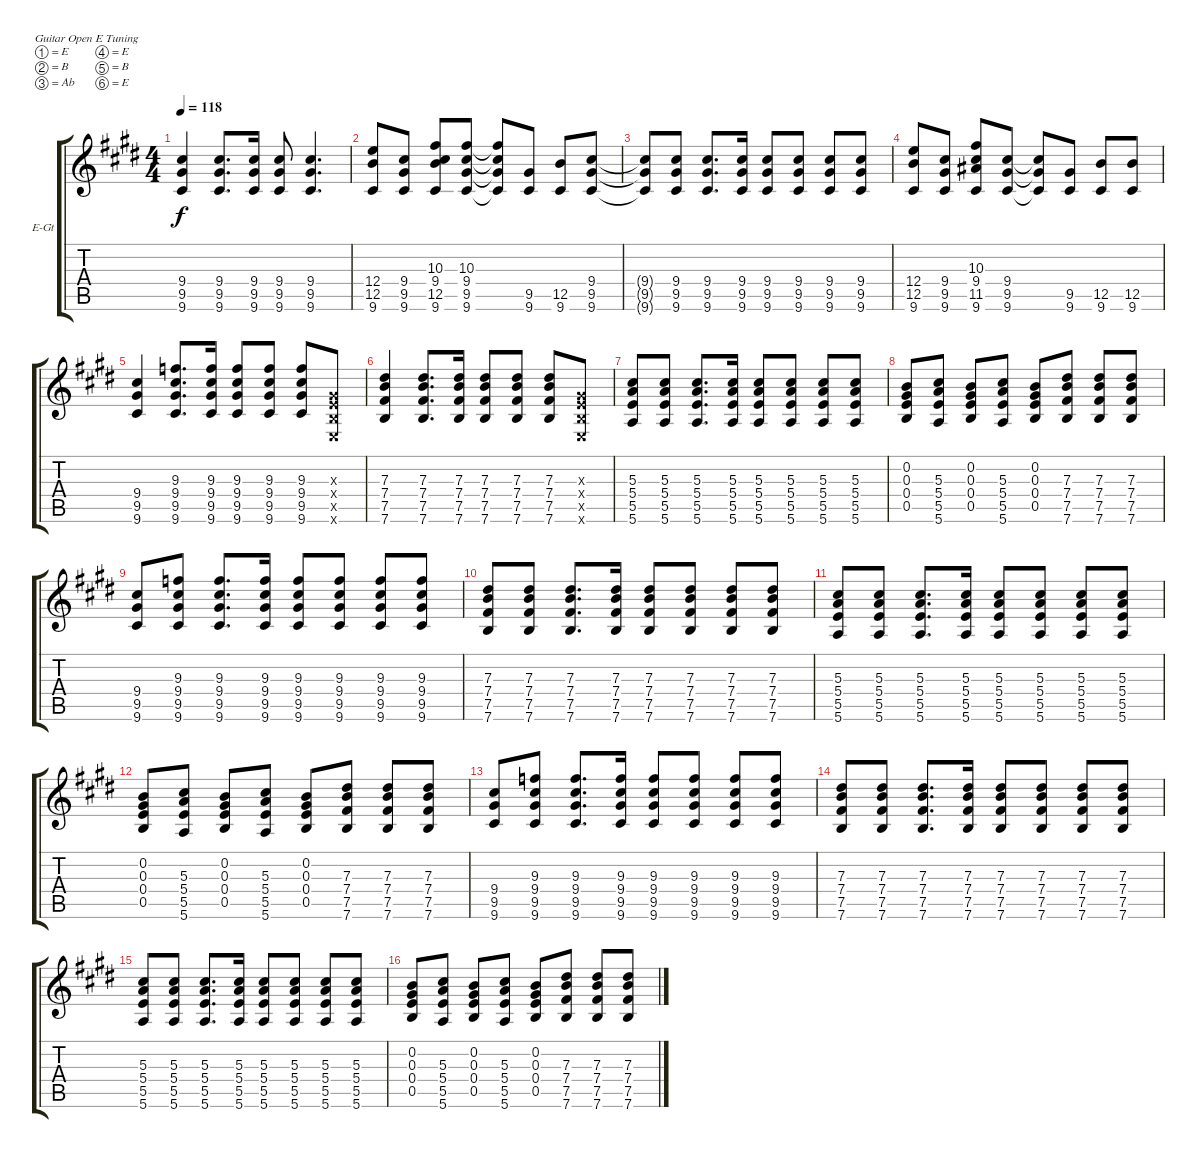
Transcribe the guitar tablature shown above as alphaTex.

\bracketExtendMode groupsimilarinstruments
\firstSystemTrackNameOrientation horizontal
\otherSystemsTrackNameOrientation horizontal
\track ("Rythm (Dbl Track)" "E-Gt") {instrument electricguitarjazz}
\staff {score tabs}
\tuning (E4 B3 Ab3 E3 B2 E2)
\ts (4 4)
\tempo 118
\clef g2
\ks e
(9.4 9.5 9.6).4{dy f} (9.4 9.5 9.6).8{d} (9.4 9.5 9.6).16 (9.4 9.5 9.6).8 (9.4 9.5 9.6).4{d} |
(12.4 12.5 9.6).8 (9.4 9.5 9.6).8 (10.3 9.4 12.5 9.6).8 (10.3 9.4 9.5 9.6).8 (10.3{t} 9.4{t} 9.5{t} 9.6{t}).8 (9.5 9.6).8 (12.5 9.6).8 (9.4 9.5 9.6).8 |
(9.4{t} 9.5{t} 9.6{t}).8 (9.4 9.5 9.6).8 (9.4 9.5 9.6).8{d} (9.4 9.5 9.6).16 (9.4 9.5 9.6).8 (9.4 9.5 9.6).8 (9.4 9.5 9.6).8 (9.4 9.5 9.6).8 |
(12.4 12.5 9.6).8 (9.4 9.5 9.6).8 (10.3 9.4 11.5 9.6).8 (9.4 9.5 9.6).8 (9.4{t} 9.5{t} 9.6{t}).8 (9.5 9.6).8 (12.5 9.6).8 (12.5 9.6).8 |
(9.4 9.5 9.6).4 (9.3 9.4 9.5 9.6).8{d} (9.3 9.4 9.5 9.6).16 (9.3 9.4 9.5 9.6).8 (9.3 9.4 9.5 9.6).8 (9.3 9.4 9.5 9.6).8 (0.3{x} 0.4{x} 0.5{x} 0.6{x}).8 |
(7.3 7.4 7.5 7.6).4 (7.3 7.4 7.5 7.6).8{d} (7.3 7.4 7.5 7.6).16 (7.3 7.4 7.5 7.6).8 (7.3 7.4 7.5 7.6).8 (7.3 7.4 7.5 7.6).8 (0.3{x} 0.4{x} 0.5{x} 0.6{x}).8 |
(5.3 5.4 5.5 5.6).8 (5.3 5.4 5.5 5.6).8 (5.3 5.4 5.5 5.6).8{d} (5.3 5.4 5.5 5.6).16 (5.3 5.4 5.5 5.6).8 (5.3 5.4 5.5 5.6).8 (5.3 5.4 5.5 5.6).8 (5.3 5.4 5.5 5.6).8 |
(0.2 0.3 0.4 0.5).8 (5.3 5.4 5.5 5.6).8 (0.2 0.3 0.4 0.5).8 (5.3 5.4 5.5 5.6).8 (0.2 0.3 0.4 0.5).8 (7.3 7.4 7.5 7.6).8 (7.3 7.4 7.5 7.6).8 (7.3 7.4 7.5 7.6).8 |
(9.4 9.5 9.6).8 (9.3 9.4 9.5 9.6).8 (9.3 9.4 9.5 9.6).8{d} (9.3 9.4 9.5 9.6).16 (9.3 9.4 9.5 9.6).8 (9.3 9.4 9.5 9.6).8 (9.3 9.4 9.5 9.6).8 (9.3 9.4 9.5 9.6).8 |
(7.3 7.4 7.5 7.6).8 (7.3 7.4 7.5 7.6).8 (7.3 7.4 7.5 7.6).8{d} (7.3 7.4 7.5 7.6).16 (7.3 7.4 7.5 7.6).8 (7.3 7.4 7.5 7.6).8 (7.3 7.4 7.5 7.6).8 (7.3 7.4 7.5 7.6).8 |
(5.3 5.4 5.5 5.6).8 (5.3 5.4 5.5 5.6).8 (5.3 5.4 5.5 5.6).8{d} (5.3 5.4 5.5 5.6).16 (5.3 5.4 5.5 5.6).8 (5.3 5.4 5.5 5.6).8 (5.3 5.4 5.5 5.6).8 (5.3 5.4 5.5 5.6).8 |
(0.2 0.3 0.4 0.5).8 (5.3 5.4 5.5 5.6).8 (0.2 0.3 0.4 0.5).8 (5.3 5.4 5.5 5.6).8 (0.2 0.3 0.4 0.5).8 (7.3 7.4 7.5 7.6).8 (7.3 7.4 7.5 7.6).8 (7.3 7.4 7.5 7.6).8 |
(9.4 9.5 9.6).8 (9.3 9.4 9.5 9.6).8 (9.3 9.4 9.5 9.6).8{d} (9.3 9.4 9.5 9.6).16 (9.3 9.4 9.5 9.6).8 (9.3 9.4 9.5 9.6).8 (9.3 9.4 9.5 9.6).8 (9.3 9.4 9.5 9.6).8 |
(7.3 7.4 7.5 7.6).8 (7.3 7.4 7.5 7.6).8 (7.3 7.4 7.5 7.6).8{d} (7.3 7.4 7.5 7.6).16 (7.3 7.4 7.5 7.6).8 (7.3 7.4 7.5 7.6).8 (7.3 7.4 7.5 7.6).8 (7.3 7.4 7.5 7.6).8 |
(5.3 5.4 5.5 5.6).8 (5.3 5.4 5.5 5.6).8 (5.3 5.4 5.5 5.6).8{d} (5.3 5.4 5.5 5.6).16 (5.3 5.4 5.5 5.6).8 (5.3 5.4 5.5 5.6).8 (5.3 5.4 5.5 5.6).8 (5.3 5.4 5.5 5.6).8 |
(0.2 0.3 0.4 0.5).8 (5.3 5.4 5.5 5.6).8 (0.2 0.3 0.4 0.5).8 (5.3 5.4 5.5 5.6).8 (0.2 0.3 0.4 0.5).8 (7.3 7.4 7.5 7.6).8 (7.3 7.4 7.5 7.6).8 (7.3 7.4 7.5 7.6).8
